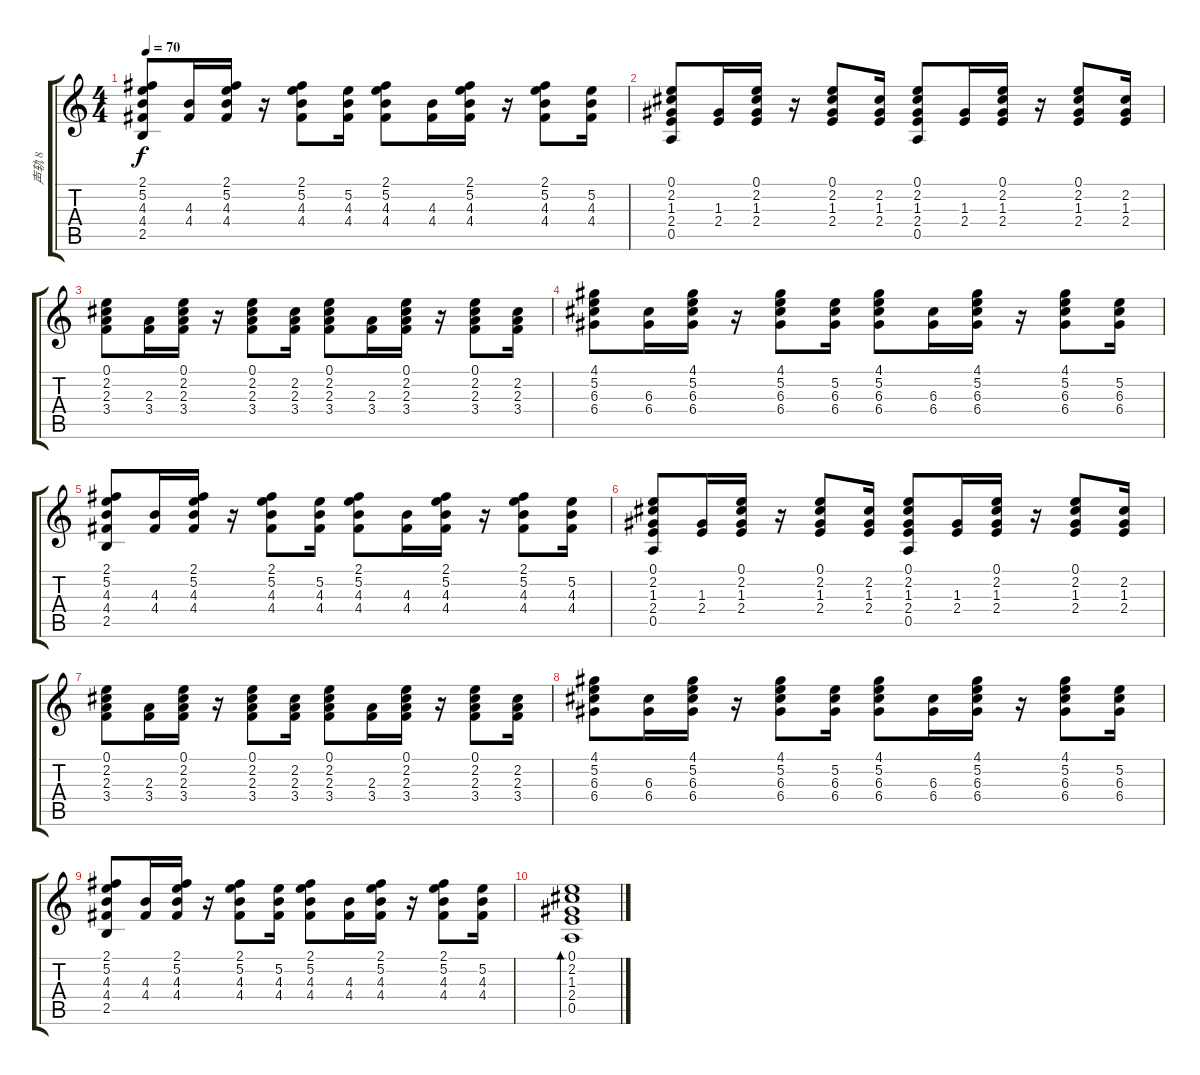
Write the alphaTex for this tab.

\track ("声轨 8" "声轨 8") {instrument acousticguitarsteel}
\staff {score tabs}
\tuning (E4 B3 G3 D3 A2 E2) {hide}
\ts (4 4)
\tempo 70
\clef g2
\ks c
(2.1 5.2 4.3 4.4 2.5).8{dy f} (4.3 4.4).16 (2.1 5.2 4.3 4.4).16 r.16 (2.1 5.2 4.3 4.4).8 (5.2 4.3 4.4).16 (2.1 5.2 4.3 4.4).8 (4.3 4.4).16 (2.1 5.2 4.3 4.4).16 r.16 (2.1 5.2 4.3 4.4).8 (5.2 4.3 4.4).16 |
(0.1 2.2 1.3 2.4 0.5).8 (1.3 2.4).16 (0.1 2.2 1.3 2.4).16 r.16 (0.1 2.2 1.3 2.4).8 (2.2 1.3 2.4).16 (0.1 2.2 1.3 2.4 0.5).8 (1.3 2.4).16 (0.1 2.2 1.3 2.4).16 r.16 (0.1 2.2 1.3 2.4).8 (2.2 1.3 2.4).16 |
(0.1 2.2 2.3 3.4).8 (2.3 3.4).16 (0.1 2.2 2.3 3.4).16 r.16 (0.1 2.2 2.3 3.4).8 (2.2 2.3 3.4).16 (0.1 2.2 2.3 3.4).8 (2.3 3.4).16 (0.1 2.2 2.3 3.4).16 r.16 (0.1 2.2 2.3 3.4).8 (2.2 2.3 3.4).16 |
(4.1 5.2 6.3 6.4).8 (6.3 6.4).16 (4.1 5.2 6.3 6.4).16 r.16 (4.1 5.2 6.3 6.4).8 (5.2 6.3 6.4).16 (4.1 5.2 6.3 6.4).8 (6.3 6.4).16 (4.1 5.2 6.3 6.4).16 r.16 (4.1 5.2 6.3 6.4).8 (5.2 6.3 6.4).16 |
(2.1 5.2 4.3 4.4 2.5).8 (4.3 4.4).16 (2.1 5.2 4.3 4.4).16 r.16 (2.1 5.2 4.3 4.4).8 (5.2 4.3 4.4).16 (2.1 5.2 4.3 4.4).8 (4.3 4.4).16 (2.1 5.2 4.3 4.4).16 r.16 (2.1 5.2 4.3 4.4).8 (5.2 4.3 4.4).16 |
(0.1 2.2 1.3 2.4 0.5).8 (1.3 2.4).16 (0.1 2.2 1.3 2.4).16 r.16 (0.1 2.2 1.3 2.4).8 (2.2 1.3 2.4).16 (0.1 2.2 1.3 2.4 0.5).8 (1.3 2.4).16 (0.1 2.2 1.3 2.4).16 r.16 (0.1 2.2 1.3 2.4).8 (2.2 1.3 2.4).16 |
(0.1 2.2 2.3 3.4).8 (2.3 3.4).16 (0.1 2.2 2.3 3.4).16 r.16 (0.1 2.2 2.3 3.4).8 (2.2 2.3 3.4).16 (0.1 2.2 2.3 3.4).8 (2.3 3.4).16 (0.1 2.2 2.3 3.4).16 r.16 (0.1 2.2 2.3 3.4).8 (2.2 2.3 3.4).16 |
(4.1 5.2 6.3 6.4).8 (6.3 6.4).16 (4.1 5.2 6.3 6.4).16 r.16 (4.1 5.2 6.3 6.4).8 (5.2 6.3 6.4).16 (4.1 5.2 6.3 6.4).8 (6.3 6.4).16 (4.1 5.2 6.3 6.4).16 r.16 (4.1 5.2 6.3 6.4).8 (5.2 6.3 6.4).16 |
(2.1 5.2 4.3 4.4 2.5).8 (4.3 4.4).16 (2.1 5.2 4.3 4.4).16 r.16 (2.1 5.2 4.3 4.4).8 (5.2 4.3 4.4).16 (2.1 5.2 4.3 4.4).8 (4.3 4.4).16 (2.1 5.2 4.3 4.4).16 r.16 (2.1 5.2 4.3 4.4).8 (5.2 4.3 4.4).16 |
(0.1 2.2 1.3 2.4 0.5).1{bd 120}
